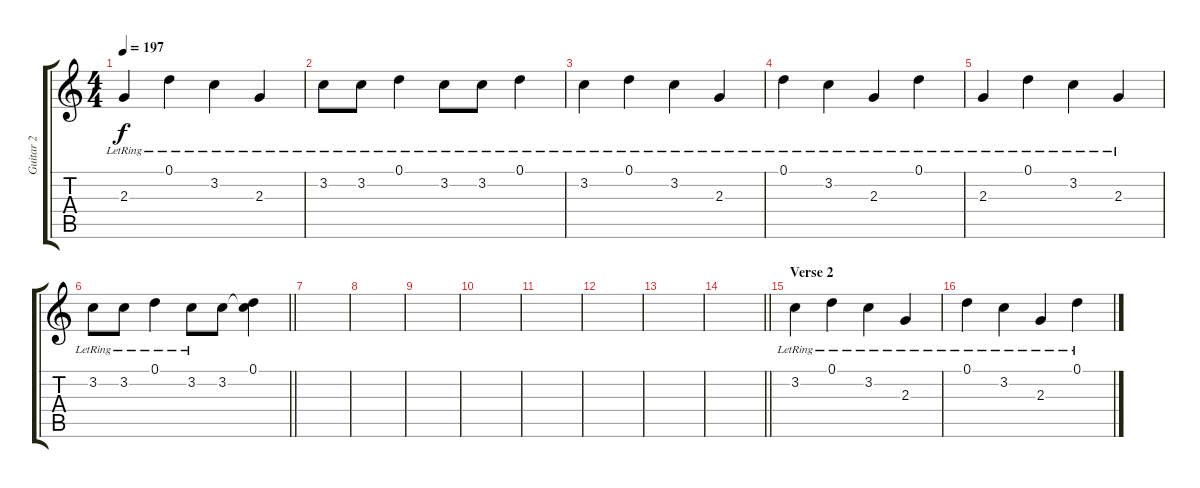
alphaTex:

\track ("Guitar 2" "Guitar 2") {instrument distortionguitar}
\staff {score tabs}
\tuning (D4 A3 F3 C3 G2 C2) {hide}
\ts (4 4)
\tempo 197
\clef g2
\ks c
2.3{lr}.4{dy f} 0.1{lr}.4 3.2{lr}.4 2.3{lr}.4 |
3.2{lr}.8 3.2{lr}.8 0.1{lr}.4 3.2{lr}.8 3.2{lr}.8 0.1{lr}.4 |
3.2{lr}.4 0.1{lr}.4 3.2{lr}.4 2.3{lr}.4 |
0.1{lr}.4 3.2{lr}.4 2.3{lr}.4 0.1{lr}.4 |
2.3{lr}.4 0.1{lr}.4 3.2{lr}.4 2.3{lr}.4 |
\barLineRight lightlight
3.2{lr}.8 3.2{lr}.8 0.1{lr}.4 3.2{lr}.8 3.2.8 (0.1 3.2{t}).4 |
\section ("" "")
|
|
|
|
|
|
|
\barLineRight lightlight
|
\section ("" "Verse 2")
3.2{lr}.4 0.1{lr}.4 3.2{lr}.4 2.3{lr}.4 |
0.1{lr}.4 3.2{lr}.4 2.3{lr}.4 0.1{lr}.4
